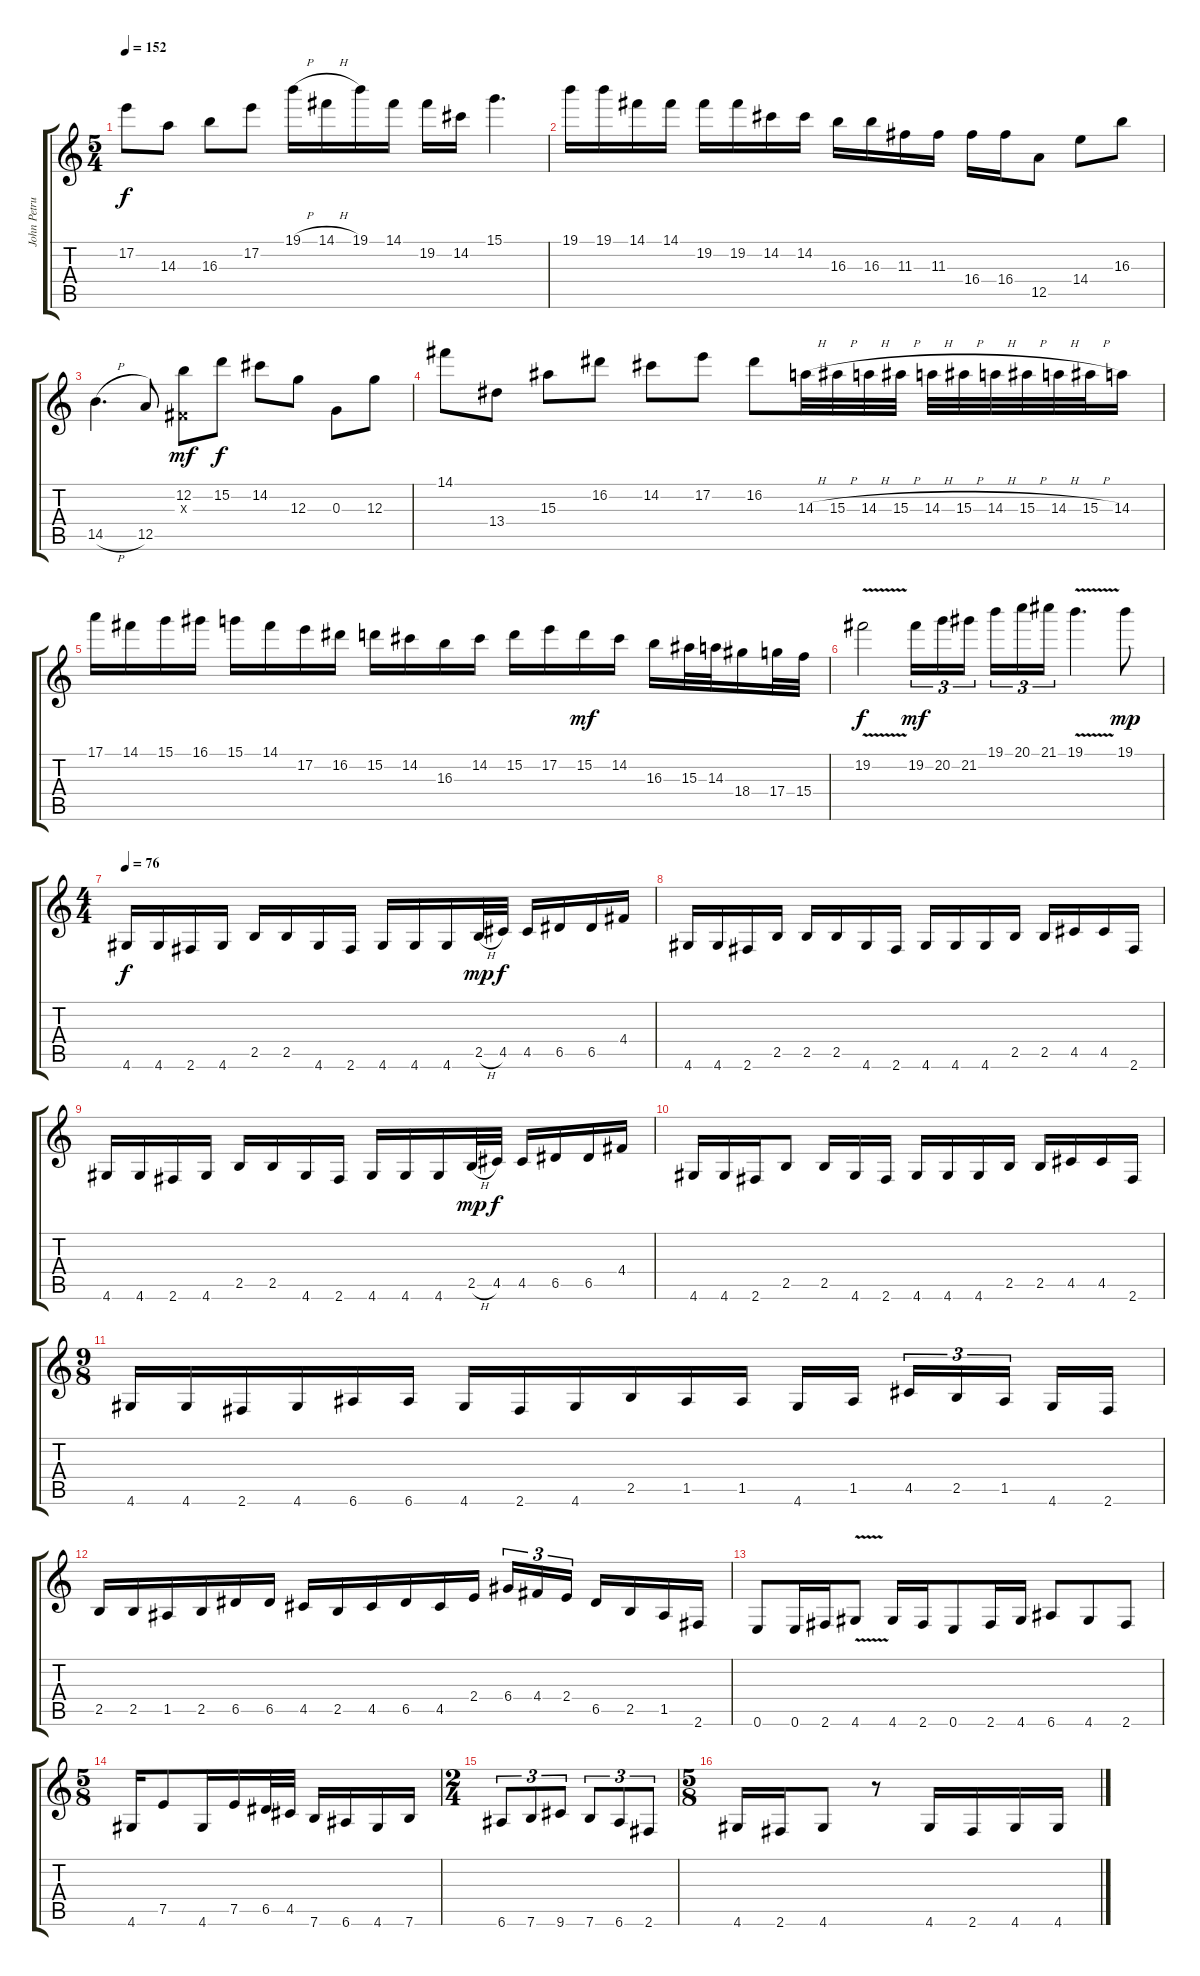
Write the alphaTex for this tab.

\track ("John Petrucci (Guitar)" "John Petru") {instrument distortionguitar}
\staff {score tabs}
\tuning (E4 B3 G3 D3 A2 E2) {hide}
\ts (5 4)
\tempo 152
\clef g2
\ks c
17.2.8{dy f} 14.3.8 16.3.8 17.2.8 19.1{h}.16 14.1{h}.16 19.1.16 14.1.16 19.2.16 14.2.16 15.1.4{d} |
19.1.16 19.1.16 14.1.16 14.1.16 19.2.16 19.2.16 14.2.16 14.2.16 16.3.16 16.3.16 11.3.16 11.3.16 16.4.16 16.4.16 12.5.8 14.4.8 16.3.8 |
14.5{h}.4{d} 12.5.8 (12.2 -1.3{x}).8{dy mf} 15.2.8{dy f} 14.2.8 12.3.8 0.3.8 12.3.8 |
14.1.8 13.4.8 15.3.8 16.2.8 14.2.8 17.2.8 16.2.8 14.3{h}.32 15.3{h}.32 14.3{h}.32 15.3{h}.32 14.3{h}.32 15.3{h}.32 14.3{h}.32 15.3{h}.32 14.3{h}.32 15.3{h}.32 14.3.16 |
17.1.16 14.1.16 15.1.16 16.1.16 15.1.16 14.1.16 17.2.16 16.2.16 15.2.16 14.2.16 16.3.16 14.2.16 15.2.16 17.2.16 15.2.16{dy mf} 14.2.16 16.3.16 15.3.32 14.3.32 18.4.16 17.4.32 15.4.32 |
19.2{v}.2{dy f} 19.2.16{tu (3 2) dy mf} 20.2.16{tu (3 2)} 21.2.16{tu (3 2) beam splitsecondary} 19.1.16{tu (3 2)} 20.1.16{tu (3 2)} 21.1.16{tu (3 2)} 19.1{v}.4{d} 19.1.8{dy mp} |
\ts (4 4)
\tempo 76
4.6.16{dy f} 4.6.16 2.6.16 4.6.16 2.5.16 2.5.16 4.6.16 2.6.16 4.6.16 4.6.16 4.6.16 2.5{h}.32{dy mp} 4.5.32{dy f} 4.5.16 6.5.16 6.5.16 4.4.16 |
4.6.16 4.6.16 2.6.16 2.5.16 2.5.16 2.5.16 4.6.16 2.6.16 4.6.16 4.6.16 4.6.16 2.5.16 2.5.16 4.5.16 4.5.16 2.6.16 |
4.6.16 4.6.16 2.6.16 4.6.16 2.5.16 2.5.16 4.6.16 2.6.16 4.6.16 4.6.16 4.6.16 2.5{h}.32{dy mp} 4.5.32{dy f} 4.5.16 6.5.16 6.5.16 4.4.16 |
4.6.16 4.6.16 2.6.16 2.5.8 2.5.16 4.6.16 2.6.16 4.6.16 4.6.16 4.6.16 2.5.16 2.5.16 4.5.16 4.5.16 2.6.16 |
\ts (9 8)
4.6.16 4.6.16 2.6.16 4.6.16 6.6.16 6.6.16 4.6.16 2.6.16 4.6.16 2.5.16 1.5.16 1.5.16 4.6.16 1.5.16{beam splitsecondary} 4.5.16{tu (3 2)} 2.5.16{tu (3 2)} 1.5.16{tu (3 2) beam splitsecondary} 4.6.16 2.6.16 |
2.5.16 2.5.16 1.5.16 2.5.16 6.5.16 6.5.16 4.5.16 2.5.16 4.5.16 6.5.16 4.5.16 2.4.16 6.4.16{tu (3 2)} 4.4.16{tu (3 2)} 2.4.16{tu (3 2) beam splitsecondary} 6.5.16 2.5.16 1.5.16 2.6.16 |
0.6.8 0.6.16 2.6.16 4.6{v}.8 4.6.16 2.6.16 0.6.8 2.6.16 4.6.16 6.6.8 4.6.8 2.6.8 |
\ts (5 8)
4.6.16 7.5.8 4.6.16 7.5.16 6.5.32 4.5.32 7.6.16 6.6.16 4.6.16 7.6.16 |
\ts (2 4)
6.6.8{tu (3 2)} 7.6.8{tu (3 2)} 9.6.8{tu (3 2)} 7.6.8{tu (3 2)} 6.6.8{tu (3 2)} 2.6.8{tu (3 2)} |
\ts (5 8)
4.6.16 2.6.16 4.6.8 r.8 4.6.16 2.6.16 4.6.16 4.6.16
